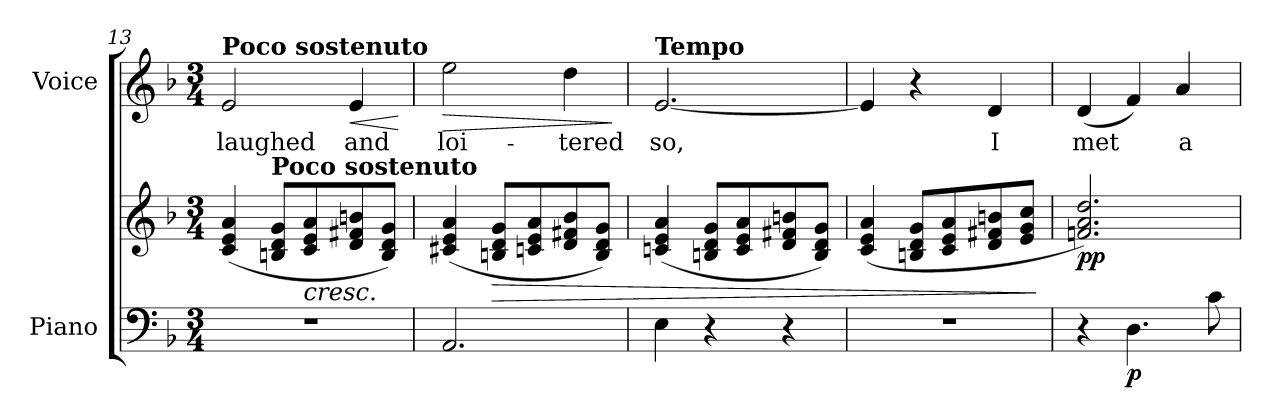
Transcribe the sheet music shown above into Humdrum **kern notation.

**kern	**kern	**dynam	**kern	**text	**dynam
*part2	*part2	*part2	*part1	*part1	*part1
*staff3	*staff2	*staff2/3	*staff1	*staff1	*staff1
*I"Piano	*	*	*I"Voice	*	*
*I'Pno	*	*	*	*	*
*clefF4	*clefG2	*	*clefG2	*	*
*k[b-]	*k[b-]	*	*k[b-]	*	*
*M3/4	*M3/4	*	*M3/4	*	*
=13	=13	=13	=13	=13	=13
!	!	!	!LO:TX:a:B:t=Poco sostenuto	!	!
!	!	!	!	!LO:LY:b	!
2.r	(<4c/ 4e/ 4a/	.	2e/	laughed	.
!	!LO:TX:a:B:t=Poco sostenuto	!	!	!	!
.	8Bn/ 8d/ 8g/L	.	.	.	.
!	!	!LO:HP:b	!	!	!
.	8c/ 8e/ 8a/	<	.	.	.
*	*	*	*MM140	*	*
!	!	!	!	!LO:LY:b	!LO:HP:b
.	8d/ 8f#X/ 8bn/	.	4e/	and	<
.	8B/ 8d/ 8g/J)	.	.	.	.
.	.	.	.	.	[
=14	=14	=14	=14	=14	=14
!	!	!	!	!LO:LY:b	!LO:HP:b
2.AA/	(<4c#X/ 4e/ 4a/	.	2ee\	loi-	>
!	!	!LO:HP:b	!	!	!
.	8Bn/ 8d/ 8g/L	>	.	.	.
.	8cn/ 8e/ 8a/	.	.	.	.
!	!	!	!	!LO:LY:b	!
.	8d/ 8f#X/ 8b-/	.	4dd\	-tered	.
.	8B/ 8d/ 8g/J)	.	.	.	.
.	.	[	.	.	]
!!LO:LB:g=z
=15	=15	=15	=15	=15	=15
*	*	*	*MM144	*	*
!	!	!	!LO:TX:a:B:t=Tempo	!	!
!	!	!	!	!LO:LY:b	!
4E\	(<4cn/ 4e/ 4a/	.	[2.e/	so,	.
4r	8Bn/ 8d/ 8g/L	.	.	.	.
.	8c/ 8e/ 8a/	.	.	.	.
4r	8d/ 8f#X/ 8bn/	.	.	.	.
.	8B/ 8d/ 8g/J)	.	.	.	.
=16	=16	=16	=16	=16	=16
2.r	(<4c/ 4e/ 4a/	.	4e/]	.	.
.	8Bn/ 8d/ 8g/L	.	4r	.	.
.	8c/ 8e/ 8a/	.	.	.	.
!	!	!	!	!LO:LY:b	!
.	8d/ 8f#X/ 8bn/	.	4d/	I	.
.	8e/ 8g/ 8cc/J	.	.	.	.
.	.	]	.	.	.
=17	=17	=17	=17	=17	=17
!	!	!LO:DY:b	!	!LO:LY:b	!
4r	2.fn/ 2.a/ 2.dd/)	pp	(<4d/	met	.
!	!	!LO:DY:b=2	!	!	!
4.D\	.	p	4f/)	.	.
!	!	!	!	!LO:LY:b	!
.	.	.	4a/	a	.
8c\	.	.	.	.	.
=	=	=	=	=	=
*-	*-	*-	*-	*-	*-
